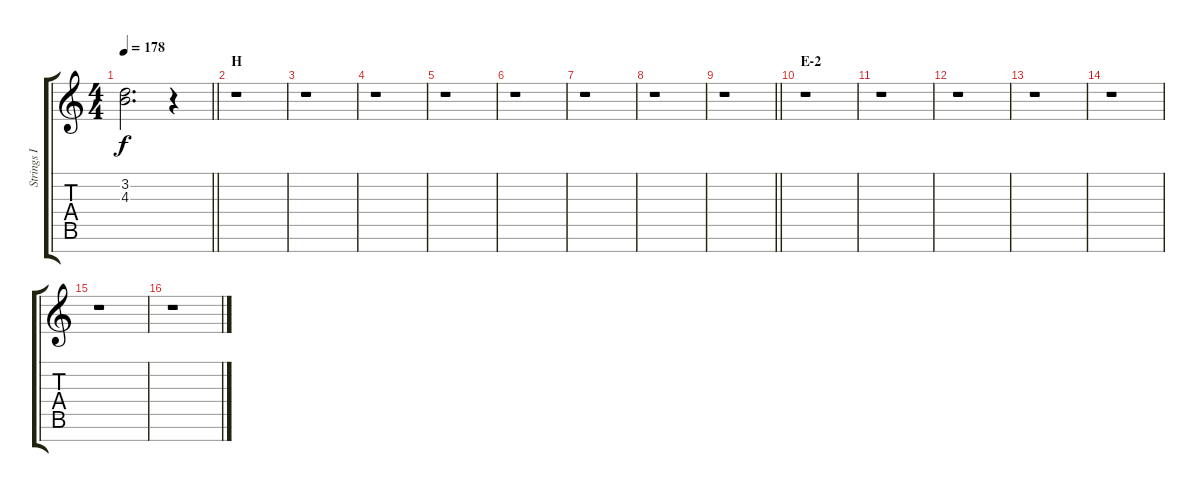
\track ("Strings I" "Strings I") {instrument stringensemble1}
\staff {score tabs}
\tuning (E5 B4 G4 D4 A3 E3 B2) {hide}
\ts (4 4)
\tempo 178
\clef g2
\barLineRight lightlight
\ks c
(3.2 4.3).2{d dy f} r.4 |
\section ("" "H")
r.1 |
r.1 |
r.1 |
r.1 |
r.1 |
r.1 |
r.1 |
\barLineRight lightlight
r.1 |
\section ("" "E-2")
r.1 |
r.1 |
r.1 |
r.1 |
r.1 |
r.1 |
r.1
